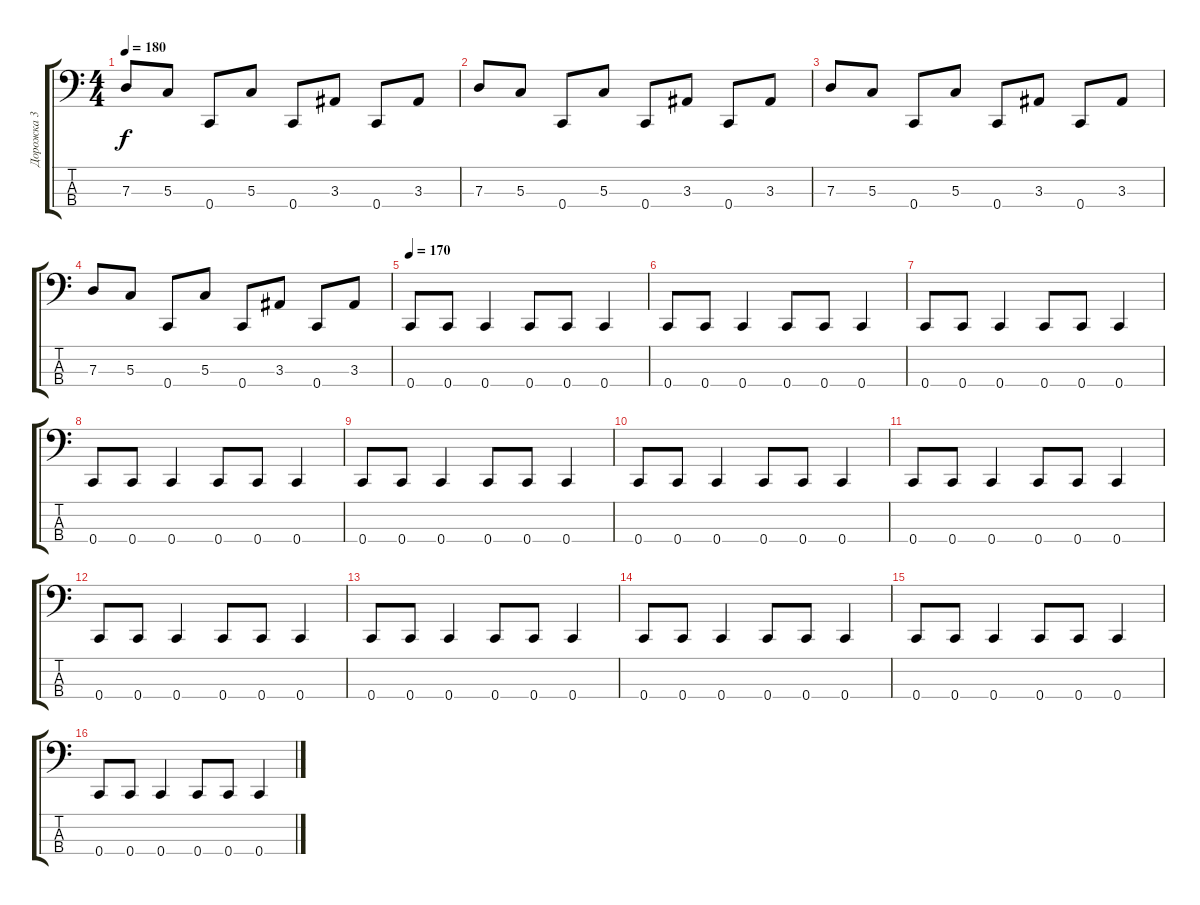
\track ("Дорожка 3" "Дорожка 3") {instrument electricbassfinger}
\staff {score tabs}
\tuning (F2 C2 G1 C1) {hide}
\ts (4 4)
\tempo 180
\clef f4
\ks c
7.3.8{dy f} 5.3.8 0.4.8 5.3.8 0.4.8 3.3.8 0.4.8 3.3.8 |
7.3.8 5.3.8 0.4.8 5.3.8 0.4.8 3.3.8 0.4.8 3.3.8 |
7.3.8 5.3.8 0.4.8 5.3.8 0.4.8 3.3.8 0.4.8 3.3.8 |
7.3.8 5.3.8 0.4.8 5.3.8 0.4.8 3.3.8 0.4.8 3.3.8 |
\tempo 170
0.4.8 0.4.8 0.4.4 0.4.8 0.4.8 0.4.4 |
0.4.8 0.4.8 0.4.4 0.4.8 0.4.8 0.4.4 |
0.4.8 0.4.8 0.4.4 0.4.8 0.4.8 0.4.4 |
0.4.8 0.4.8 0.4.4 0.4.8 0.4.8 0.4.4 |
0.4.8 0.4.8 0.4.4 0.4.8 0.4.8 0.4.4 |
0.4.8 0.4.8 0.4.4 0.4.8 0.4.8 0.4.4 |
0.4.8 0.4.8 0.4.4 0.4.8 0.4.8 0.4.4 |
0.4.8 0.4.8 0.4.4 0.4.8 0.4.8 0.4.4 |
0.4.8 0.4.8 0.4.4 0.4.8 0.4.8 0.4.4 |
0.4.8 0.4.8 0.4.4 0.4.8 0.4.8 0.4.4 |
0.4.8 0.4.8 0.4.4 0.4.8 0.4.8 0.4.4 |
0.4.8 0.4.8 0.4.4 0.4.8 0.4.8 0.4.4
